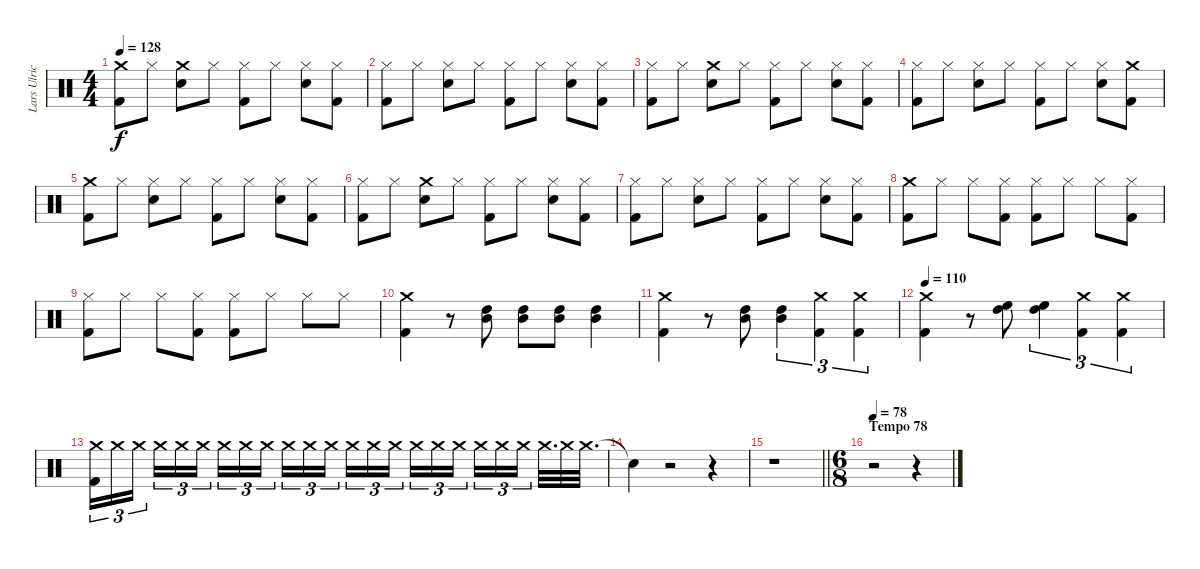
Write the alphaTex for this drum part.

\track ("Lars Ulrich (Drums)" "Lars Ulric") {instrument percussion}
\staff {score}
\articulation defaults
\ts (4 4)
\tempo 128
\clef neutral
\ks c
("Crash medium (hit)" "Kick (hit) 2").8{dy f} "Hi-Hat (closed)".8 ("Crash medium (hit)" "Snare (hit) 2").8 "Hi-Hat (closed)".8 ("Hi-Hat (closed)" "Kick (hit) 2").8 "Hi-Hat (closed)".8 ("Snare (hit) 2" "Hi-Hat (closed)").8 ("Kick (hit) 2" "Hi-Hat (closed)").8 |
("Hi-Hat (closed)" "Kick (hit) 2").8 "Hi-Hat (closed)".8 ("Snare (hit) 2" "Hi-Hat (closed)").8 "Hi-Hat (closed)".8 ("Hi-Hat (closed)" "Kick (hit) 2").8 "Hi-Hat (closed)".8 ("Snare (hit) 2" "Hi-Hat (closed)").8 ("Hi-Hat (closed)" "Kick (hit) 2").8 |
("Hi-Hat (closed)" "Kick (hit) 2").8 "Hi-Hat (closed)".8 ("Crash medium (hit)" "Snare (hit) 2").8 "Hi-Hat (closed)".8 ("Hi-Hat (closed)" "Kick (hit) 2").8 "Hi-Hat (closed)".8 ("Snare (hit) 2" "Hi-Hat (closed)").8 ("Kick (hit) 2" "Hi-Hat (closed)").8 |
("Kick (hit) 2" "Hi-Hat (closed)").8 "Hi-Hat (closed)".8 ("Snare (hit) 2" "Hi-Hat (closed)").8 "Hi-Hat (closed)".8 ("Kick (hit) 2" "Hi-Hat (closed)").8 "Hi-Hat (closed)".8 ("Snare (hit) 2" "Hi-Hat (closed)").8 ("Crash medium (hit)" "Kick (hit) 2").8 |
("Crash medium (hit)" "Kick (hit) 2").8 "Hi-Hat (closed)".8 ("Snare (hit) 2" "Hi-Hat (closed)").8 "Hi-Hat (closed)".8 ("Hi-Hat (closed)" "Kick (hit) 2").8 "Hi-Hat (closed)".8 ("Snare (hit) 2" "Hi-Hat (closed)").8 ("Kick (hit) 2" "Hi-Hat (closed)").8 |
("Hi-Hat (closed)" "Kick (hit) 2").8 "Hi-Hat (closed)".8 ("Crash medium (hit)" "Snare (hit) 2").8 "Hi-Hat (closed)".8 ("Hi-Hat (closed)" "Kick (hit) 2").8 "Hi-Hat (closed)".8 ("Snare (hit) 2" "Hi-Hat (closed)").8 ("Hi-Hat (closed)" "Kick (hit) 2").8 |
("Hi-Hat (closed)" "Kick (hit) 2").8 "Hi-Hat (closed)".8 ("Hi-Hat (closed)" "Snare (hit) 2").8 "Hi-Hat (closed)".8 ("Hi-Hat (closed)" "Kick (hit) 2").8 "Hi-Hat (closed)".8 ("Snare (hit) 2" "Hi-Hat (closed)").8 ("Kick (hit) 2" "Hi-Hat (closed)").8 |
("Kick (hit) 2" "Crash medium (hit)").8 "Hi-Hat (closed)".8 "Hi-Hat (closed)".8 ("Kick (hit) 2" "Hi-Hat (closed)").8 ("Kick (hit) 2" "Hi-Hat (closed)").8 "Hi-Hat (closed)".8 "Hi-Hat (closed)".8 ("Kick (hit) 2" "Hi-Hat (closed)").8 |
("Hi-Hat (closed)" "Kick (hit) 2").8 "Hi-Hat (closed)".8 "Hi-Hat (closed)".8 ("Kick (hit) 2" "Hi-Hat (closed)").8 ("Hi-Hat (closed)" "Kick (hit) 2").8 "Hi-Hat (closed)".8 "Hi-Hat (closed)".8 "Hi-Hat (closed)".8 |
("Kick (hit) 2" "Crash medium (hit)").4 r.8 ("High Tom (hit)" "Mid Tom (hit)").8 ("High Tom (hit)" "Mid Tom (hit)").8 ("High Tom (hit)" "Mid Tom (hit)").8 ("High Tom (hit)" "Mid Tom (hit)").4 |
("Kick (hit) 2" "Crash medium (hit)").4 r.8 ("Mid Tom (hit)" "High Tom (hit)").8 ("High Tom (hit)" "Mid Tom (hit)").4{tu (3 2)} ("Kick (hit) 2" "Crash medium (hit)").4{tu (3 2)} ("Kick (hit) 2" "Crash medium (hit)").4{tu (3 2)} |
\tempo 110
("Crash medium (hit)" "Kick (hit) 2").4 r.8 ("High Floor Tom (hit)" "High Tom (hit)").8 ("High Tom (hit)" "High Floor Tom (hit)").4{tu (3 2)} ("Kick (hit) 2" "Crash medium (hit)").4{tu (3 2)} ("Kick (hit) 2" "Crash medium (hit)").4{tu (3 2)} |
("Kick (hit) 2" "Crash medium (hit)").16{tu (3 2)} "Crash medium (hit)".16{tu (3 2)} "Crash medium (hit)".16{tu (3 2) beam splitsecondary} "Crash medium (hit)".16{tu (3 2)} "Crash medium (hit)".16{tu (3 2)} "Crash medium (hit)".16{tu (3 2)} "Crash medium (hit)".16{tu (3 2)} "Crash medium (hit)".16{tu (3 2)} "Crash medium (hit)".16{tu (3 2) beam splitsecondary} "Crash medium (hit)".16{tu (3 2)} "Crash medium (hit)".16{tu (3 2)} "Crash medium (hit)".16{tu (3 2)} "Crash medium (hit)".16{tu (3 2)} "Crash medium (hit)".16{tu (3 2)} "Crash medium (hit)".16{tu (3 2) beam splitsecondary} "Crash medium (hit)".16{tu (3 2)} "Crash medium (hit)".16{tu (3 2)} "Crash medium (hit)".16{tu (3 2)} "Crash medium (hit)".16{tu (3 2)} "Crash medium (hit)".16{tu (3 2)} "Crash medium (hit)".16{tu (3 2) beam splitsecondary} "Crash medium (hit)".32{d} "Crash medium (hit)".32 "Crash medium (hit)".32{d} |
"Snare (hit)"{t}.4 r.2 r.4 |
\barLineRight lightlight
r.1 |
\ts (6 8)
\section ("" "Tempo 78")
\tempo 78
r.2 r.4
